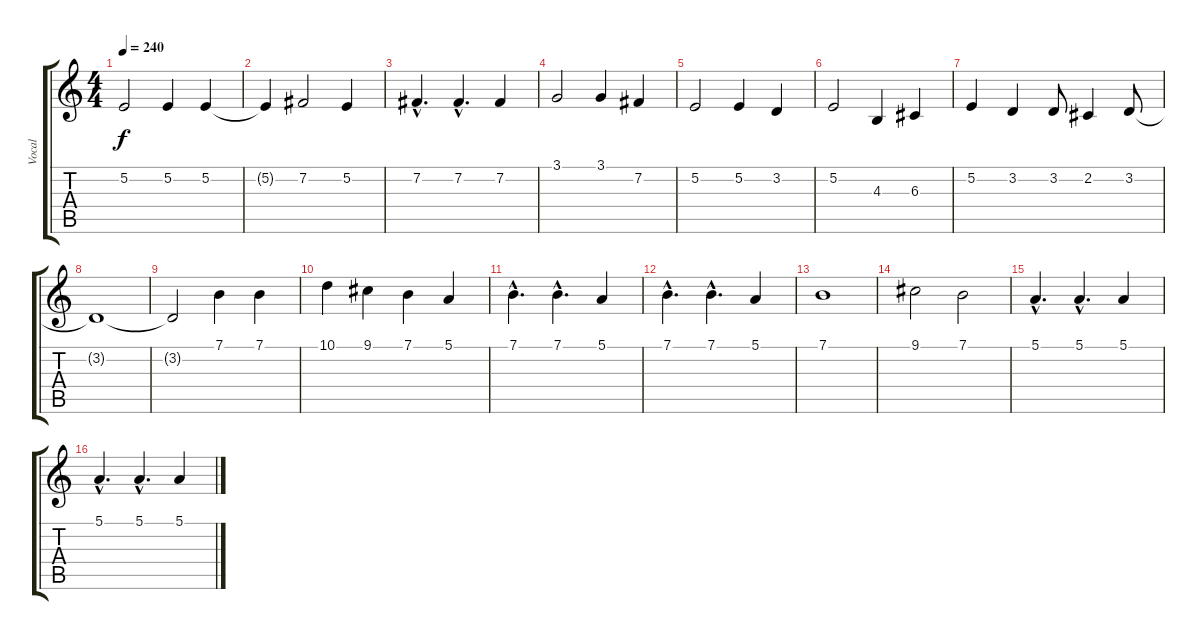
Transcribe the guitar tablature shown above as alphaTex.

\track ("Vocal" "Vocal") {instrument lead6voice}
\staff {score tabs}
\tuning (E4 B3 G3 D3 A2 E2) {hide}
\ts (4 4)
\tempo 240
\clef g2
\ks c
5.2.2{dy f} 5.2.4 5.2.4 |
5.2{t}.4 7.2.2 5.2.4 |
7.2{hac}.4{d} 7.2{hac}.4{d} 7.2.4 |
3.1.2 3.1.4 7.2.4 |
5.2.2 5.2.4 3.2.4 |
5.2.2 4.3.4 6.3.4 |
5.2.4 3.2.4 3.2.8 2.2.4 3.2.8 |
3.2{t}.1 |
3.2{t}.2 7.1.4 7.1.4 |
10.1.4 9.1.4 7.1.4 5.1.4 |
7.1{hac}.4{d} 7.1{hac}.4{d} 5.1.4 |
7.1{hac}.4{d} 7.1{hac}.4{d} 5.1.4 |
7.1.1 |
9.1.2 7.1.2 |
5.1{hac}.4{d} 5.1{hac}.4{d} 5.1.4 |
5.1{hac}.4{d} 5.1{hac}.4{d} 5.1.4
